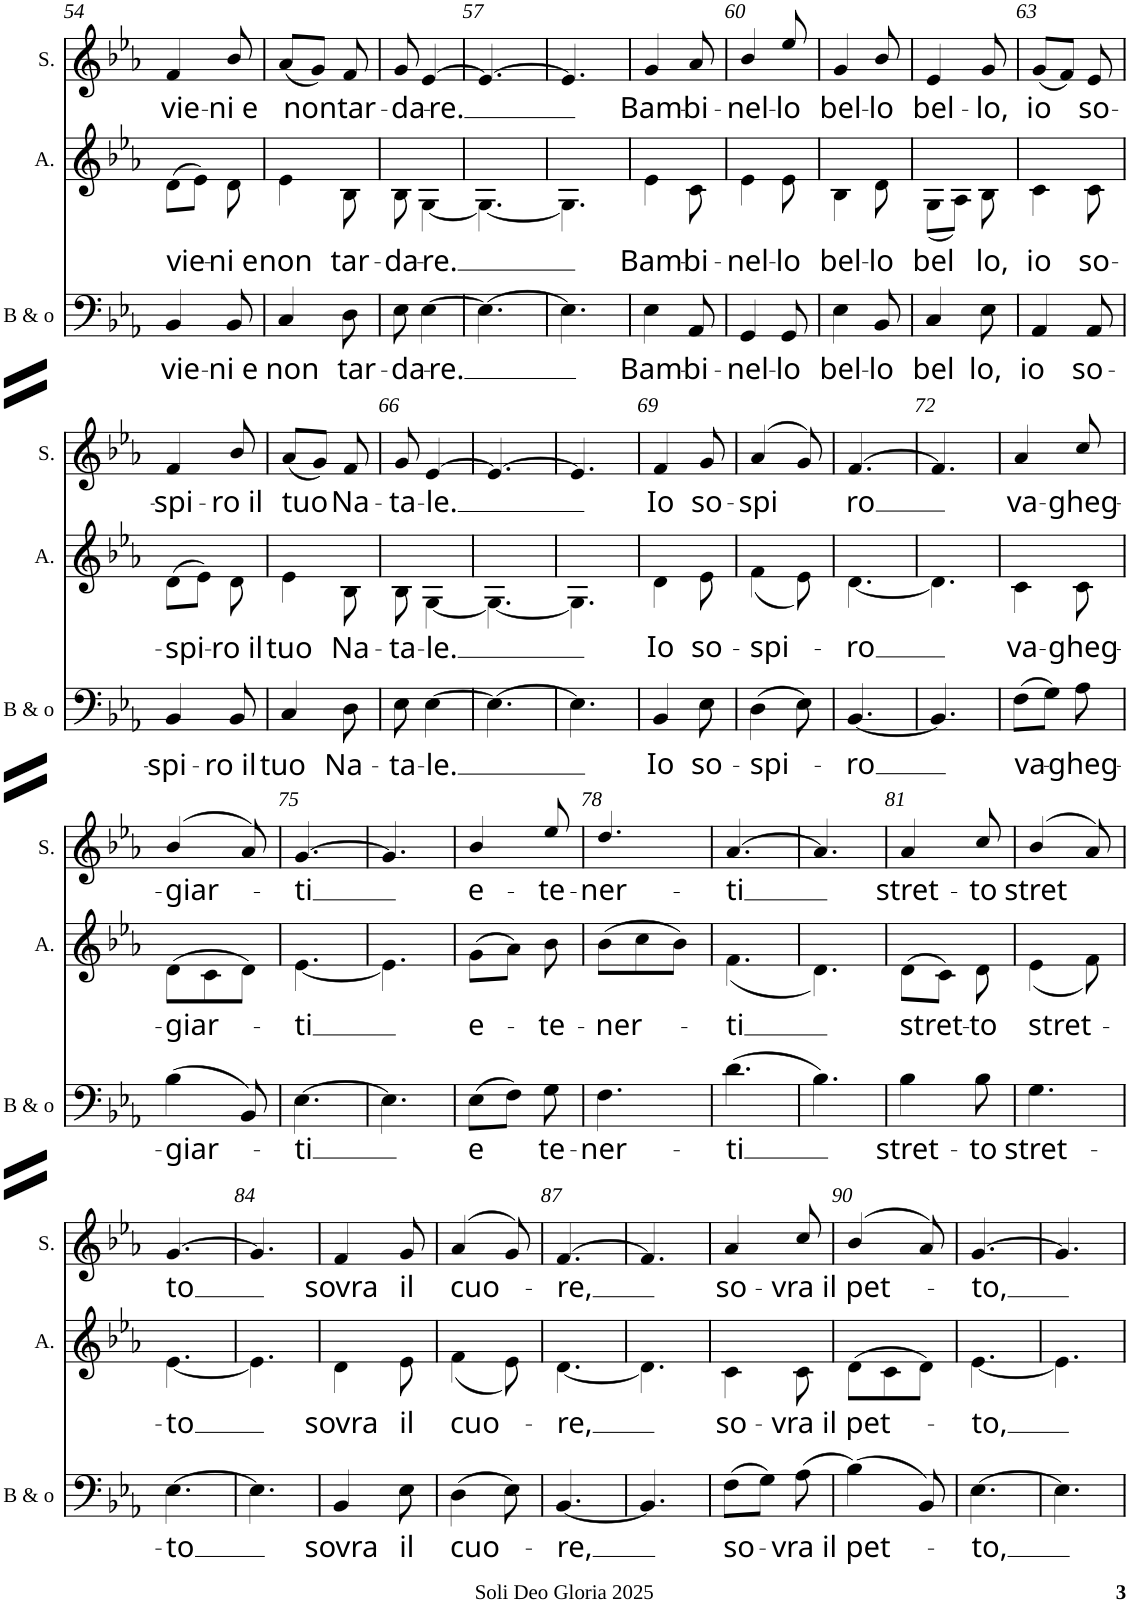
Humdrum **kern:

**kern	**text	**kern	**text	**kern	**text
*part3	*part3	*part2	*part2	*part1	*part1
*staff3	*staff3	*staff2	*staff2	*staff1	*staff1
*I"Basse &amp; organo	*	*I"Alto	*	*I"Soprano	*
*I'B &amp; o	*	*I'A.	*	*I'S.	*
!!LO:PB:g=z
*clefF4	*	*clefG2	*	*clefG2	*
*k[b-e-a-]	*	*k[b-e-a-]	*	*k[b-e-a-]	*
*E-:	*	*E-:	*	*E-:	*
*M3/8	*	*M3/8	*	*M3/8	*
=54	=54	=54	=54	=54	=54
!	!LO:LY:b	!	!LO:LY:b	!	!LO:LY:b
4BB-/	vie-	(8d\L	vie-	4f/	vie-
.	.	8e-\J)	.	.	.
!	!LO:LY:b	!	!LO:LY:b	!	!LO:LY:b
8BB-/	ni e	8d\	-ni e	8b-/	ni e
=55	=55	=55	=55	=55	=55
!	!LO:LY:b	!	!LO:LY:b	!	!LO:LY:b
4C/	non	4e-\	non	(8a-/L	non
.	.	.	.	8g/J)	.
!	!LO:LY:b	!	!LO:LY:b	!	!LO:LY:b
8D\	tar-	8B-\	tar-	8f/	tar-
=56	=56	=56	=56	=56	=56
!	!LO:LY:b	!	!LO:LY:b	!	!LO:LY:b
8E-\	-da-	8B-\	-da-	8g/	-da-
!	!LO:LY:b	!	!LO:LY:b	!	!LO:LY:b
[>4E-\	-re.	[<4G\	-re.	[>4e-/	-re.
=57	=57	=57	=57	=57	=57
4.E-\_	.	4.G\_	.	4.e-/_	.
=58	=58	=58	=58	=58	=58
4.E-\]	.	4.G\]	.	4.e-/]	.
=59	=59	=59	=59	=59	=59
!	!LO:LY:b	!	!LO:LY:b	!	!LO:LY:b
4E-\	Bam-	4e-\	Bam-	4g/	Bam-
!	!LO:LY:b	!	!LO:LY:b	!	!LO:LY:b
8AA-/	-bi-	8c\	-bi-	8a-/	-bi-
=60	=60	=60	=60	=60	=60
!	!LO:LY:b	!	!LO:LY:b	!	!LO:LY:b
4GG/	-nel-	4e-\	-nel-	4b-/	-nel-
!	!LO:LY:b	!	!LO:LY:b	!	!LO:LY:b
8GG/	-lo	8e-\	-lo	8ee-/	-lo
=61	=61	=61	=61	=61	=61
!	!LO:LY:b	!	!LO:LY:b	!	!LO:LY:b
4E-\	bel-	4B-\	bel-	4g/	bel-
!	!LO:LY:b	!	!LO:LY:b	!	!LO:LY:b
8BB-/	-lo	8d\	-lo	8b-/	-lo
=62	=62	=62	=62	=62	=62
!	!LO:LY:b	!	!LO:LY:b	!	!LO:LY:b
4C/	bel	(<8G\L	bel	4e-/	bel-
.	.	8A-\J)	.	.	.
!	!LO:LY:b	!	!LO:LY:b	!	!LO:LY:b
8E-\	-lo,	8B-\	-lo,	8g/	-lo,
=63	=63	=63	=63	=63	=63
!	!LO:LY:b	!	!LO:LY:b	!	!LO:LY:b
4AA-/	io	4c\	io	(8g/L	io
.	.	.	.	8f/J)	.
!	!LO:LY:b	!	!LO:LY:b	!	!LO:LY:b
8AA-/	so-	8c\	so-	8e-/	so-
!!LO:LB:g=z
=64	=64	=64	=64	=64	=64
!	!LO:LY:b	!	!LO:LY:b	!	!LO:LY:b
4BB-/	-spi-	(8d\L	-spi-	4f/	-spi-
.	.	8e-\J)	.	.	.
!	!LO:LY:b	!	!LO:LY:b	!	!LO:LY:b
8BB-/	-ro il	8d\	-ro il	8b-/	ro il
=65	=65	=65	=65	=65	=65
!	!LO:LY:b	!	!LO:LY:b	!	!LO:LY:b
4C/	tuo	4e-\	tuo	(8a-/L	tuo
.	.	.	.	8g/J)	.
!	!LO:LY:b	!	!LO:LY:b	!	!LO:LY:b
8D\	Na-	8B-\	Na-	8f/	Na-
=66	=66	=66	=66	=66	=66
!	!LO:LY:b	!	!LO:LY:b	!	!LO:LY:b
8E-\	-ta-	8B-\	-ta-	8g/	-ta-
!	!LO:LY:b	!	!LO:LY:b	!	!LO:LY:b
[>4E-\	-le.	[<4G\	-le.	[>4e-/	-le.
=67	=67	=67	=67	=67	=67
4.E-\_	.	4.G\_	.	4.e-/_	.
=68	=68	=68	=68	=68	=68
4.E-\]	.	4.G\]	.	4.e-/]	.
=69	=69	=69	=69	=69	=69
!	!LO:LY:b	!	!LO:LY:b	!	!LO:LY:b
4BB-/	Io	4d\	Io	4f/	Io
!	!LO:LY:b	!	!LO:LY:b	!	!LO:LY:b
8E-\	so-	8e-\	so-	8g/	so-
=70	=70	=70	=70	=70	=70
!	!LO:LY:b	!	!LO:LY:b	!	!LO:LY:b
(>4D\	-spi-	(<4f\	-spi-	(>4a-/	-spi
8E-\)	.	8e-\)	.	8g/)	.
=71	=71	=71	=71	=71	=71
!	!LO:LY:b	!	!LO:LY:b	!	!LO:LY:b
[<4.BB-/	-ro	[<4.d\	-ro	[>4.f/	-ro
=72	=72	=72	=72	=72	=72
4.BB-/]	.	4.d\]	.	4.f/]	.
=73	=73	=73	=73	=73	=73
!	!LO:LY:b	!	!LO:LY:b	!	!LO:LY:b
(8F\L	va-	4c\	va-	4a-/	va-
8G\J)	.	.	.	.	.
!	!LO:LY:b	!	!LO:LY:b	!	!LO:LY:b
8A-\	-gheg-	8c\	-gheg-	8cc/	-gheg-
!!LO:LB:g=z
=74	=74	=74	=74	=74	=74
!	!LO:LY:b	!	!LO:LY:b	!	!LO:LY:b
(>4B-\	-giar-	(8d\L	-giar-	(>4b-/	-giar-
.	.	8c\	.	.	.
8BB-/)	.	8d\J)	.	8a-/)	.
=75	=75	=75	=75	=75	=75
!	!LO:LY:b	!	!LO:LY:b	!	!LO:LY:b
[>4.E-\	-ti	[<4.e-\	-ti	[>4.g/	-ti
=76	=76	=76	=76	=76	=76
4.E-\]	.	4.e-\]	.	4.g/]	.
=77	=77	=77	=77	=77	=77
!	!LO:LY:b	!	!LO:LY:b	!	!LO:LY:b
(8E-\L	e	(8g\L	e-	4b-/	e-
8F\J)	.	8a-\J)	.	.	.
!	!LO:LY:b	!	!LO:LY:b	!	!LO:LY:b
8G\	-te-	8b-\	-te-	8ee-/	-te-
=78	=78	=78	=78	=78	=78
!	!LO:LY:b	!	!LO:LY:b	!	!LO:LY:b
4.F\	-ner-	(8b-\L	-ner-	4.dd/	-ner-
.	.	8cc\	.	.	.
.	.	8b-\J)	.	.	.
=79	=79	=79	=79	=79	=79
!	!LO:LY:b	!	!LO:LY:b	!	!LO:LY:b
(>4.d\	-ti	(<4.f\	-ti	[>4.a-/	-ti
=80	=80	=80	=80	=80	=80
4.B-\)	.	4.d\)	.	4.a-/]	.
=81	=81	=81	=81	=81	=81
!	!LO:LY:b	!	!LO:LY:b	!	!LO:LY:b
4B-\	stret-	(8d\L	stret-	4a-/	stret-
.	.	8c\J)	.	.	.
!	!LO:LY:b	!	!LO:LY:b	!	!LO:LY:b
8B-\	-to	8d\	-to	8cc/	-to
=82	=82	=82	=82	=82	=82
!	!LO:LY:b	!	!LO:LY:b	!	!LO:LY:b
4.G\	stret-	(<4e-\	stret-	(>4b-/	stret
.	.	8f\)	.	8a-/)	.
!!LO:LB:g=z
=83	=83	=83	=83	=83	=83
!	!LO:LY:b	!	!LO:LY:b	!	!LO:LY:b
[>4.E-\	-to	[<4.e-\	-to	[>4.g/	-to
=84	=84	=84	=84	=84	=84
4.E-\]	.	4.e-\]	.	4.g/]	.
=85	=85	=85	=85	=85	=85
!	!LO:LY:b	!	!LO:LY:b	!	!LO:LY:b
4BB-/	sovra	4d\	sovra	4f/	sovra
!	!LO:LY:b	!	!LO:LY:b	!	!LO:LY:b
8E-\	il	8e-\	il	8g/	il
=86	=86	=86	=86	=86	=86
!	!LO:LY:b	!	!LO:LY:b	!	!LO:LY:b
(>4D\	cuo-	(<4f\	cuo-	(>4a-/	cuo-
8E-\)	.	8e-\)	.	8g/)	.
=87	=87	=87	=87	=87	=87
!	!LO:LY:b	!	!LO:LY:b	!	!LO:LY:b
[<4.BB-/	-re,	[<4.d\	-re,	[>4.f/	-re,
=88	=88	=88	=88	=88	=88
4.BB-/]	.	4.d\]	.	4.f/]	.
=89	=89	=89	=89	=89	=89
!	!LO:LY:b	!	!LO:LY:b	!	!LO:LY:b
(8F\L	so-	4c\	so-	4a-/	so-
8G\J)	.	.	.	.	.
!	!LO:LY:b	!	!LO:LY:b	!	!LO:LY:b
(>8A-\	-vra il	8c\	vra il	8cc/	vra il
=90	=90	=90	=90	=90	=90
!	!LO:LY:b	!	!LO:LY:b	!	!LO:LY:b
(>4B-\)	pet-	(8d\L	pet-	(>4b-/	pet-
.	.	8c\	.	.	.
8BB-/)	.	8d\J)	.	8a-/)	.
=91	=91	=91	=91	=91	=91
!	!LO:LY:b	!	!LO:LY:b	!	!LO:LY:b
[>4.E-\	-to,	[<4.e-\	-to,	[>4.g/	-to,
=92	=92	=92	=92	=92	=92
4.E-\]	.	4.e-\]	.	4.g/]	.
=	=	=	=	=	=
*-	*-	*-	*-	*-	*-
